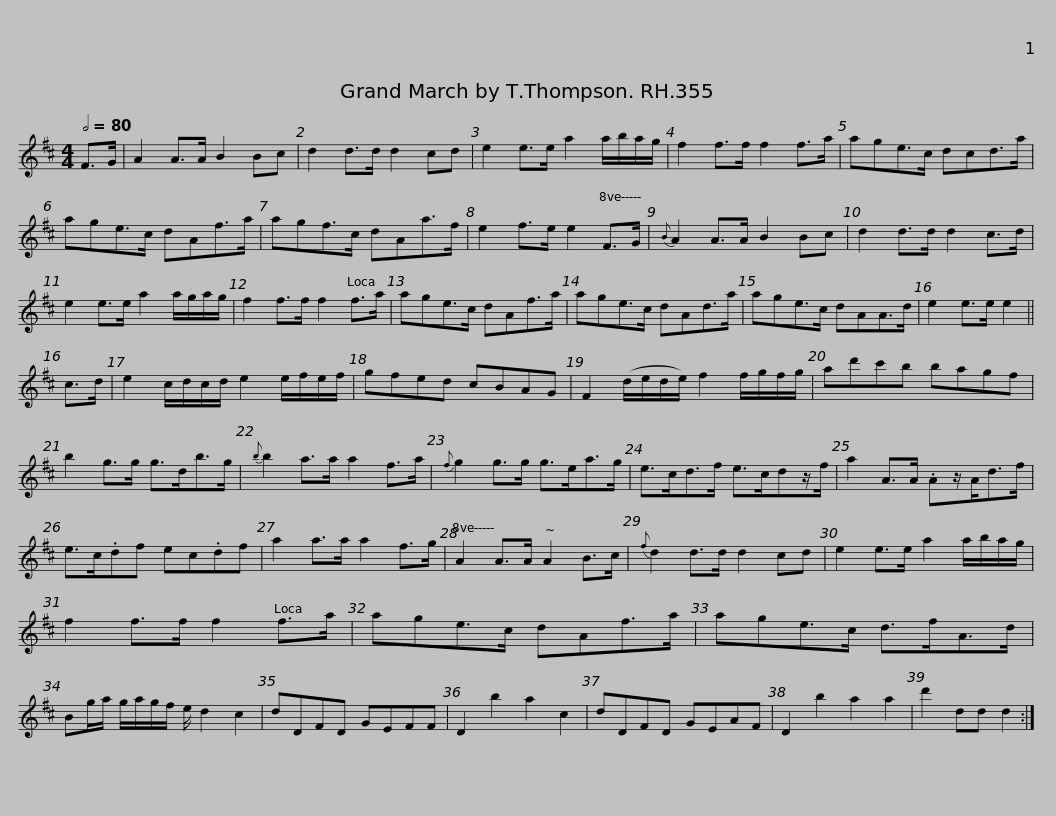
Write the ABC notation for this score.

X:1
L:1/8
Q:1/2=80
M:4/4
I:linebreak $
K:D
V:1 treble
V:1
 F>G | A2 A>A B2 Bc | d2 d>d d2 cd | e2 e>e a2 a/b/a/g/ | f2 f>f f2 f>a | %5
 age>c dcd>a |$ age>c dAf>a |$ agf>c dAa>f | e2 f>e e2 F>G |{B} A2 A>A B2 Bc | %10
 d2 d>d d2 c>d | e2 e>e a2 a/g/a/g/ |$ f2 f>f f2 f>a |$ age>c dAf>a | age>c dAd>a | %15
 age>c dAA>d | e2 e>e e2 ||$ c>d | e2 c/d/c/d/ e2 e/f/e/f/ | gfed cBAG | %20
 F2 (d/e/d/e/) f2 f/g/f/g/ | ad'c'b bagf |$ b2 g>g g>db>g |{b} b2 a>a a2 f>a |{f} g2 g>g g>ea>g | %25
 e>cd>f e>cdz/f/ | a2 A>A .Az/A<df/ |$ e>c.df ec.df | a2 a>a a2 f>g | A2 A>A A2 B>c | %30
{f} d2 d>d d2 cd | e2 e>e a2 a/b/a/g/ |$ f2 f>f f2 f>a | age>c dAf>a | age>c d>fA>d | %35
 Bg/a/ g/a/g/f/ e/ d2 c2 | dDFD GEFF |$ D2 b2 a2 c2 | dDFD GEAF | D2 b2 a2 a2 | %40
 d'2 dd d2 :| %41
